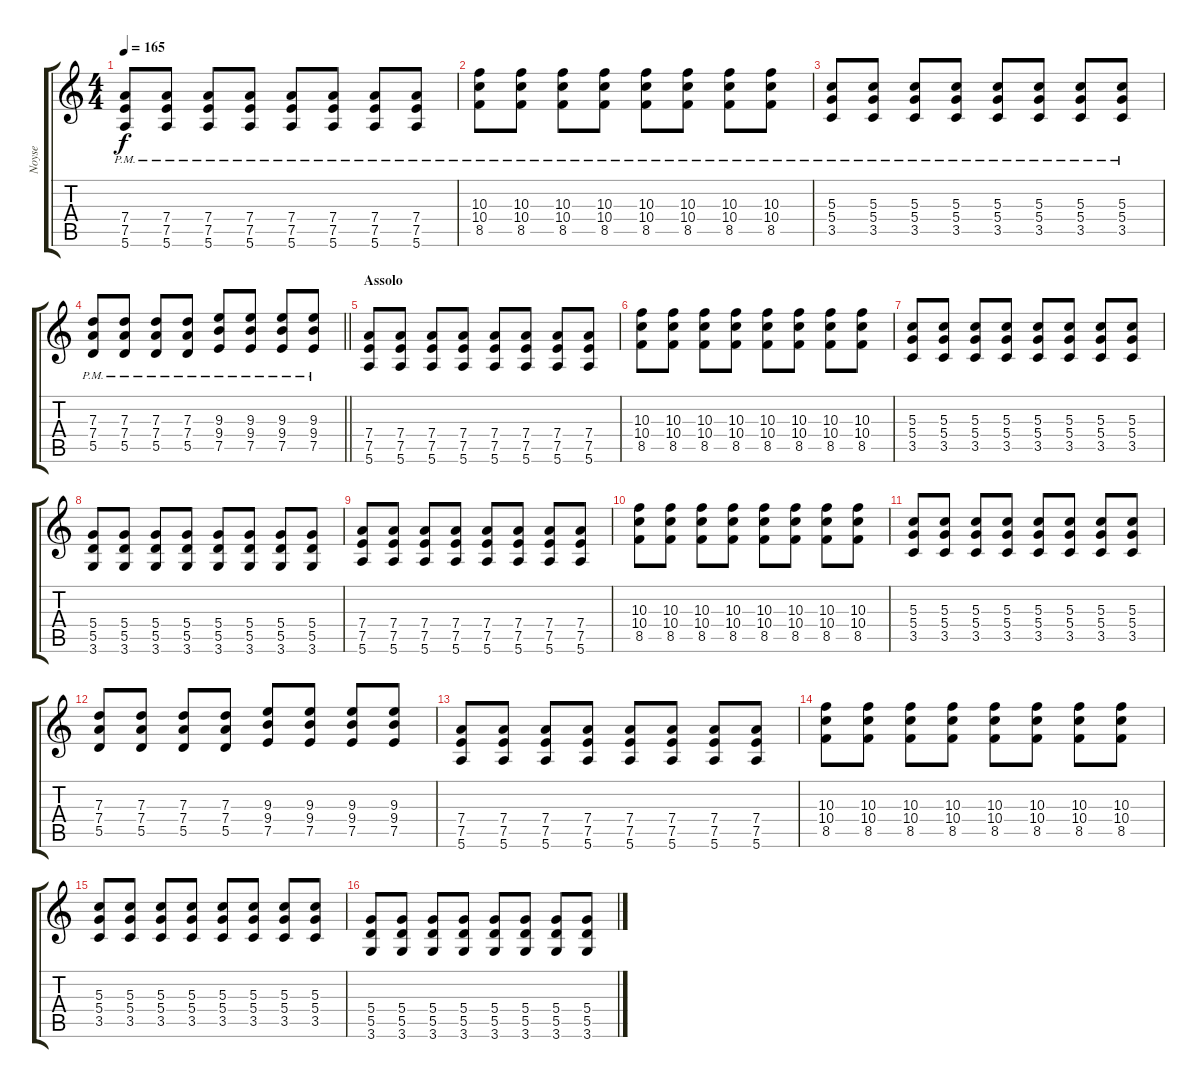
\track ("Noyse" "Noyse") {instrument overdrivenguitar}
\staff {score tabs}
\tuning (E4 B3 G3 D3 A2 E2) {hide}
\ts (4 4)
\tempo 165
\clef g2
\ks c
(7.4{pm} 7.5{pm} 5.6{pm}).8{dy f} (7.4{pm} 7.5{pm} 5.6{pm}).8 (7.4{pm} 7.5{pm} 5.6{pm}).8 (7.4{pm} 7.5{pm} 5.6{pm}).8 (7.4{pm} 7.5{pm} 5.6{pm}).8 (7.4{pm} 7.5{pm} 5.6{pm}).8 (7.4{pm} 7.5{pm} 5.6{pm}).8 (7.4{pm} 7.5{pm} 5.6{pm}).8 |
(10.3{pm} 10.4{pm} 8.5{pm}).8 (10.3{pm} 10.4{pm} 8.5{pm}).8 (10.3{pm} 10.4{pm} 8.5{pm}).8 (10.3{pm} 10.4{pm} 8.5{pm}).8 (10.3{pm} 10.4{pm} 8.5{pm}).8 (10.3{pm} 10.4{pm} 8.5{pm}).8 (10.3{pm} 10.4{pm} 8.5{pm}).8 (10.3{pm} 10.4{pm} 8.5{pm}).8 |
(5.3{pm} 5.4{pm} 3.5{pm}).8 (5.3{pm} 5.4{pm} 3.5{pm}).8 (5.3{pm} 5.4{pm} 3.5{pm}).8 (5.3{pm} 5.4{pm} 3.5{pm}).8 (5.3{pm} 5.4{pm} 3.5{pm}).8 (5.3{pm} 5.4{pm} 3.5{pm}).8 (5.3{pm} 5.4{pm} 3.5{pm}).8 (5.3{pm} 5.4{pm} 3.5{pm}).8 |
\barLineRight lightlight
(7.3{pm} 7.4{pm} 5.5{pm}).8 (7.3{pm} 7.4{pm} 5.5{pm}).8 (7.3{pm} 7.4{pm} 5.5{pm}).8 (7.3{pm} 7.4{pm} 5.5{pm}).8 (9.3{pm} 9.4{pm} 7.5{pm}).8 (9.3{pm} 9.4{pm} 7.5{pm}).8 (9.3{pm} 9.4{pm} 7.5{pm}).8 (9.3{pm} 9.4{pm} 7.5{pm}).8 |
\section ("" "Assolo")
(7.4 7.5 5.6).8 (7.4 7.5 5.6).8 (7.4 7.5 5.6).8 (7.4 7.5 5.6).8 (7.4 7.5 5.6).8 (7.4 7.5 5.6).8 (7.4 7.5 5.6).8 (7.4 7.5 5.6).8 |
(10.3 10.4 8.5).8 (10.3 10.4 8.5).8 (10.3 10.4 8.5).8 (10.3 10.4 8.5).8 (10.3 10.4 8.5).8 (10.3 10.4 8.5).8 (10.3 10.4 8.5).8 (10.3 10.4 8.5).8 |
(5.3 5.4 3.5).8 (5.3 5.4 3.5).8 (5.3 5.4 3.5).8 (5.3 5.4 3.5).8 (5.3 5.4 3.5).8 (5.3 5.4 3.5).8 (5.3 5.4 3.5).8 (5.3 5.4 3.5).8 |
(5.4 5.5 3.6).8 (5.4 5.5 3.6).8 (5.4 5.5 3.6).8 (5.4 5.5 3.6).8 (5.4 5.5 3.6).8 (5.4 5.5 3.6).8 (5.4 5.5 3.6).8 (5.4 5.5 3.6).8 |
(7.4 7.5 5.6).8 (7.4 7.5 5.6).8 (7.4 7.5 5.6).8 (7.4 7.5 5.6).8 (7.4 7.5 5.6).8 (7.4 7.5 5.6).8 (7.4 7.5 5.6).8 (7.4 7.5 5.6).8 |
(10.3 10.4 8.5).8 (10.3 10.4 8.5).8 (10.3 10.4 8.5).8 (10.3 10.4 8.5).8 (10.3 10.4 8.5).8 (10.3 10.4 8.5).8 (10.3 10.4 8.5).8 (10.3 10.4 8.5).8 |
(5.3 5.4 3.5).8 (5.3 5.4 3.5).8 (5.3 5.4 3.5).8 (5.3 5.4 3.5).8 (5.3 5.4 3.5).8 (5.3 5.4 3.5).8 (5.3 5.4 3.5).8 (5.3 5.4 3.5).8 |
(7.3 7.4 5.5).8 (7.3 7.4 5.5).8 (7.3 7.4 5.5).8 (7.3 7.4 5.5).8 (9.3 9.4 7.5).8 (9.3 9.4 7.5).8 (9.3 9.4 7.5).8 (9.3 9.4 7.5).8 |
(7.4 7.5 5.6).8 (7.4 7.5 5.6).8 (7.4 7.5 5.6).8 (7.4 7.5 5.6).8 (7.4 7.5 5.6).8 (7.4 7.5 5.6).8 (7.4 7.5 5.6).8 (7.4 7.5 5.6).8 |
(10.3 10.4 8.5).8 (10.3 10.4 8.5).8 (10.3 10.4 8.5).8 (10.3 10.4 8.5).8 (10.3 10.4 8.5).8 (10.3 10.4 8.5).8 (10.3 10.4 8.5).8 (10.3 10.4 8.5).8 |
(5.3 5.4 3.5).8 (5.3 5.4 3.5).8 (5.3 5.4 3.5).8 (5.3 5.4 3.5).8 (5.3 5.4 3.5).8 (5.3 5.4 3.5).8 (5.3 5.4 3.5).8 (5.3 5.4 3.5).8 |
(5.4 5.5 3.6).8 (5.4 5.5 3.6).8 (5.4 5.5 3.6).8 (5.4 5.5 3.6).8 (5.4 5.5 3.6).8 (5.4 5.5 3.6).8 (5.4 5.5 3.6).8 (5.4 5.5 3.6).8
